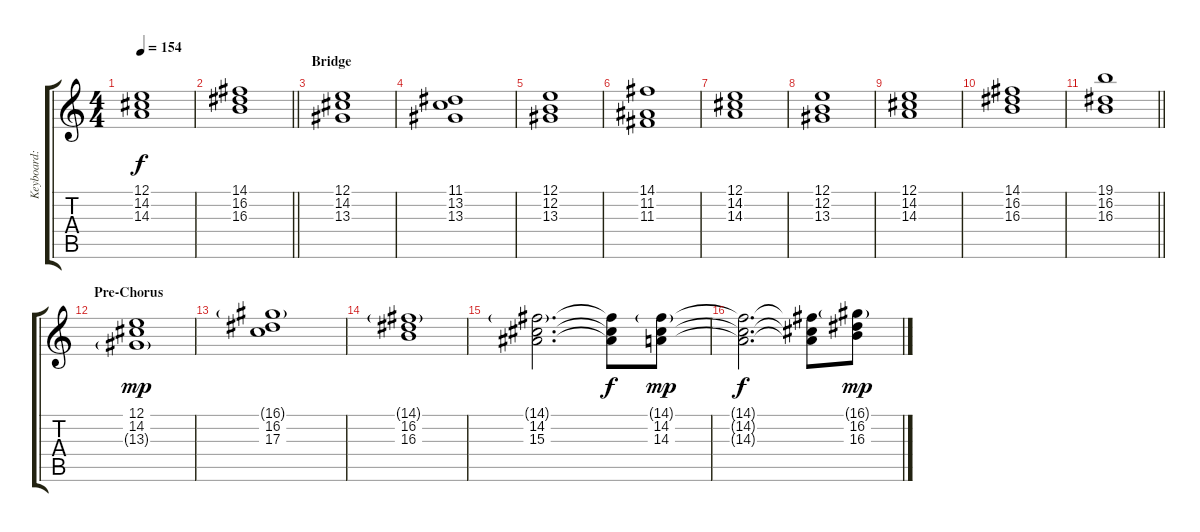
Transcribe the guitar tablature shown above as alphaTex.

\track ("Keyboard: Tsumugi Kotobuki" "Keyboard: ") {instrument lead2sawtooth}
\staff {score tabs}
\tuning (E4 B3 G3 D3 A2 E2) {hide}
\ts (4 4)
\tempo 154
\clef g2
\ks c
(12.1{t} 14.2{t} 14.3{t}).1{dy f} |
\barLineRight lightlight
(14.1 16.2 16.3).1 |
\section ("" "Bridge")
(12.1 14.2 13.3).1 |
(11.1 13.2 13.3).1 |
(12.1 12.2 13.3).1 |
(14.1 11.2 11.3).1 |
(12.1 14.2 14.3).1{balance 16} |
(12.1 12.2 13.3).1 |
(12.1 14.2 14.3).1 |
(14.1 16.2 16.3).1 |
\barLineRight lightlight
(19.1 16.2 16.3).1 |
\section ("" "Pre-Chorus")
(12.1 14.2 13.3{g}).1{dy mp balance 8} |
(16.1{g} 16.2 17.3).1 |
(14.1{g} 16.2 16.3).1 |
(14.1{g} 14.2 15.3).2{d} (14.1{t} 14.2{t} 15.3{t}).8{dy f} (14.1{g} 14.2 14.3).8{dy mp} |
(14.1{t} 14.2{t} 14.3{t}).2{d dy f} (14.1{t} 14.2{t} 14.3{t}).8 (16.1{g} 16.2 16.3).8{dy mp}
